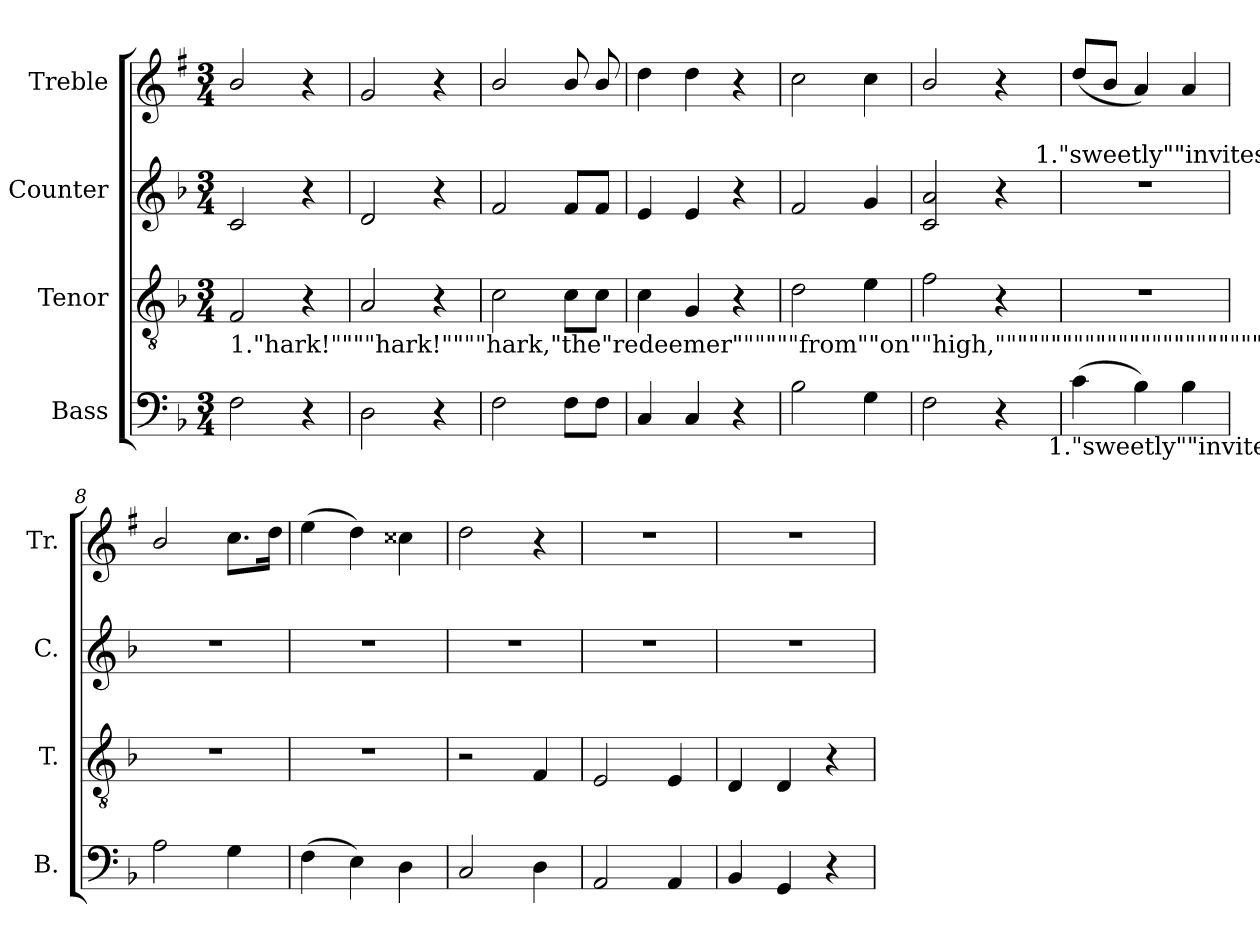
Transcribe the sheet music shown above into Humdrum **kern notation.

**kern	**kern	**kern	**kern
*part4	*part3	*part2	*part1
*staff4	*staff3	*staff2	*staff1
*I"Bass	*I"Tenor	*I"Counter	*I"Treble
*I'B.	*I'T.	*I'C.	*I'Tr.
*clefF4	*clefGv2	*clefG2	*clefG2
*ITrd7c12	*	*	*ITrd1c2
*k[b-]	*k[b-]	*k[b-]	*k[b-]
*F:	*F:	*F:	*F:
*M3/4	*M3/4	*M3/4	*M3/4
=1	=1	=1	=1
!LO:TX:a:t=1."hark!""""hark!""""hark,"the"redeemer""""""from""on""high,"""""""""""""""""""""""""""""""""""""""""""""""""""""""""""""""""""""""""from"caves"of"darkness	!	!	!
!	!	!	!LO:N:head=open
2FF\	2F/	2c/	2a/
4r	4r	4r	4r
=2	=2	=2	=2
!LO:N:head=open	!LO:N:head=open	!LO:N:head=open	!
2DD\	2A/	2d/	2f/
4r	4r	4r	4r
=3	=3	=3	=3
!	!	!	!LO:N:head=open
2FF\	2c\	2f/	2a/
!LO:N:head=solid	!	!LO:N:head=solid	!LO:N:head=solid
8FF\L	8c\L	8f/L	8a/
!LO:N:head=solid	!	!LO:N:head=solid	!LO:N:head=solid
8FF\J	8c\J	8f/J	8a/
=4	=4	=4	=4
!	!	!LO:N:head=solid	!
4CC/	4c\	4e/	4cc\
!	!	!LO:N:head=solid	!
4CC/	4G/	4e/	4cc\
4r	4r	4r	4r
=5	=5	=5	=5
!	!LO:N:head=open	!	!
2BB-\	2d\	2f/	2b->\
!	!LO:N:head=solid	!	!LO:N:head=solid
4GG\	4e\	4g/	4b-\
=6	=6	=6	=6
!	!	!LO:N:n=2:head=open	!LO:N:head=open
*^	*	*^	*
2FF\	2ryy	2f\	2c/ 2a/	2ryy	2a/
4r	8..ryy	4r	4r	8.ryy	4r
!	!	!	!	!LO:TX:a:t=1."sweetly""invites"""""his""""""favorites""""""nigh.	!
.	.	.	.	16ryy	.
!	!LO:TX:b:t=1."sweetly""invites"""""his""""""favorites""""""nigh.	!	!	!	!
.	32ryy	.	.	.	.
=7	=7	=7	=7	=7	=7
!	!	!LO:N:vis=1	!LO:N:vis=1	!	!
*v	*v	*	*v	*v	*
(>4C\	2.r	2.r	(<8cc/L
!	!	!	!LO:N:head=solid
.	.	.	8a/J
!LO:N:head=solid	!	!	!
4BB-\)	.	.	4g/)
!LO:N:head=solid	!	!	!
4BB-\	.	.	4g/
=8	=8	=8	=8
!LO:N:head=open	!LO:N:vis=1	!LO:N:vis=1	!LO:N:head=open
2AA\	2.r	2.r	2a/
!	!	!	!LO:N:head=solid
4GG\	.	.	8.b-\L
.	.	.	16cc\Jk
=9	=9	=9	=9
!LO:N:head=solid	!LO:N:vis=1	!LO:N:vis=1	!LO:N:head=solid
(>4FF\	2.r	2.r	(>4dd\
!LO:N:head=solid	!	!	!
4EE\)	.	.	4cc\)
!LO:N:head=solid	!	!	!LO:N:head=solid
4DD\	.	.	4b#X\
=10	=10	=10	=10
!	!	!LO:N:vis=1	!
2CC/	2r	2.r	2cc>\
!LO:N:head=solid	!LO:N:head=solid	!	!
4DD\	4F/	.	4r
=11	=11	=11	=11
!LO:N:head=open	!LO:N:head=open	!LO:N:vis=1	!LO:N:vis=1
2AAA/	2E/	2.r	2.r
!LO:N:head=solid	!LO:N:head=solid	!	!
4AAA/	4E/	.	.
=12	=12	=12	=12
!LO:N:head=solid	!LO:N:head=solid	!LO:N:vis=1	!LO:N:vis=1
4BBB-/	4D/	2.r	2.r
!	!LO:N:head=solid	!	!
4GGG/	4D/	.	.
4r	4r	.	.
=	=	=	=
*-	*-	*-	*-
